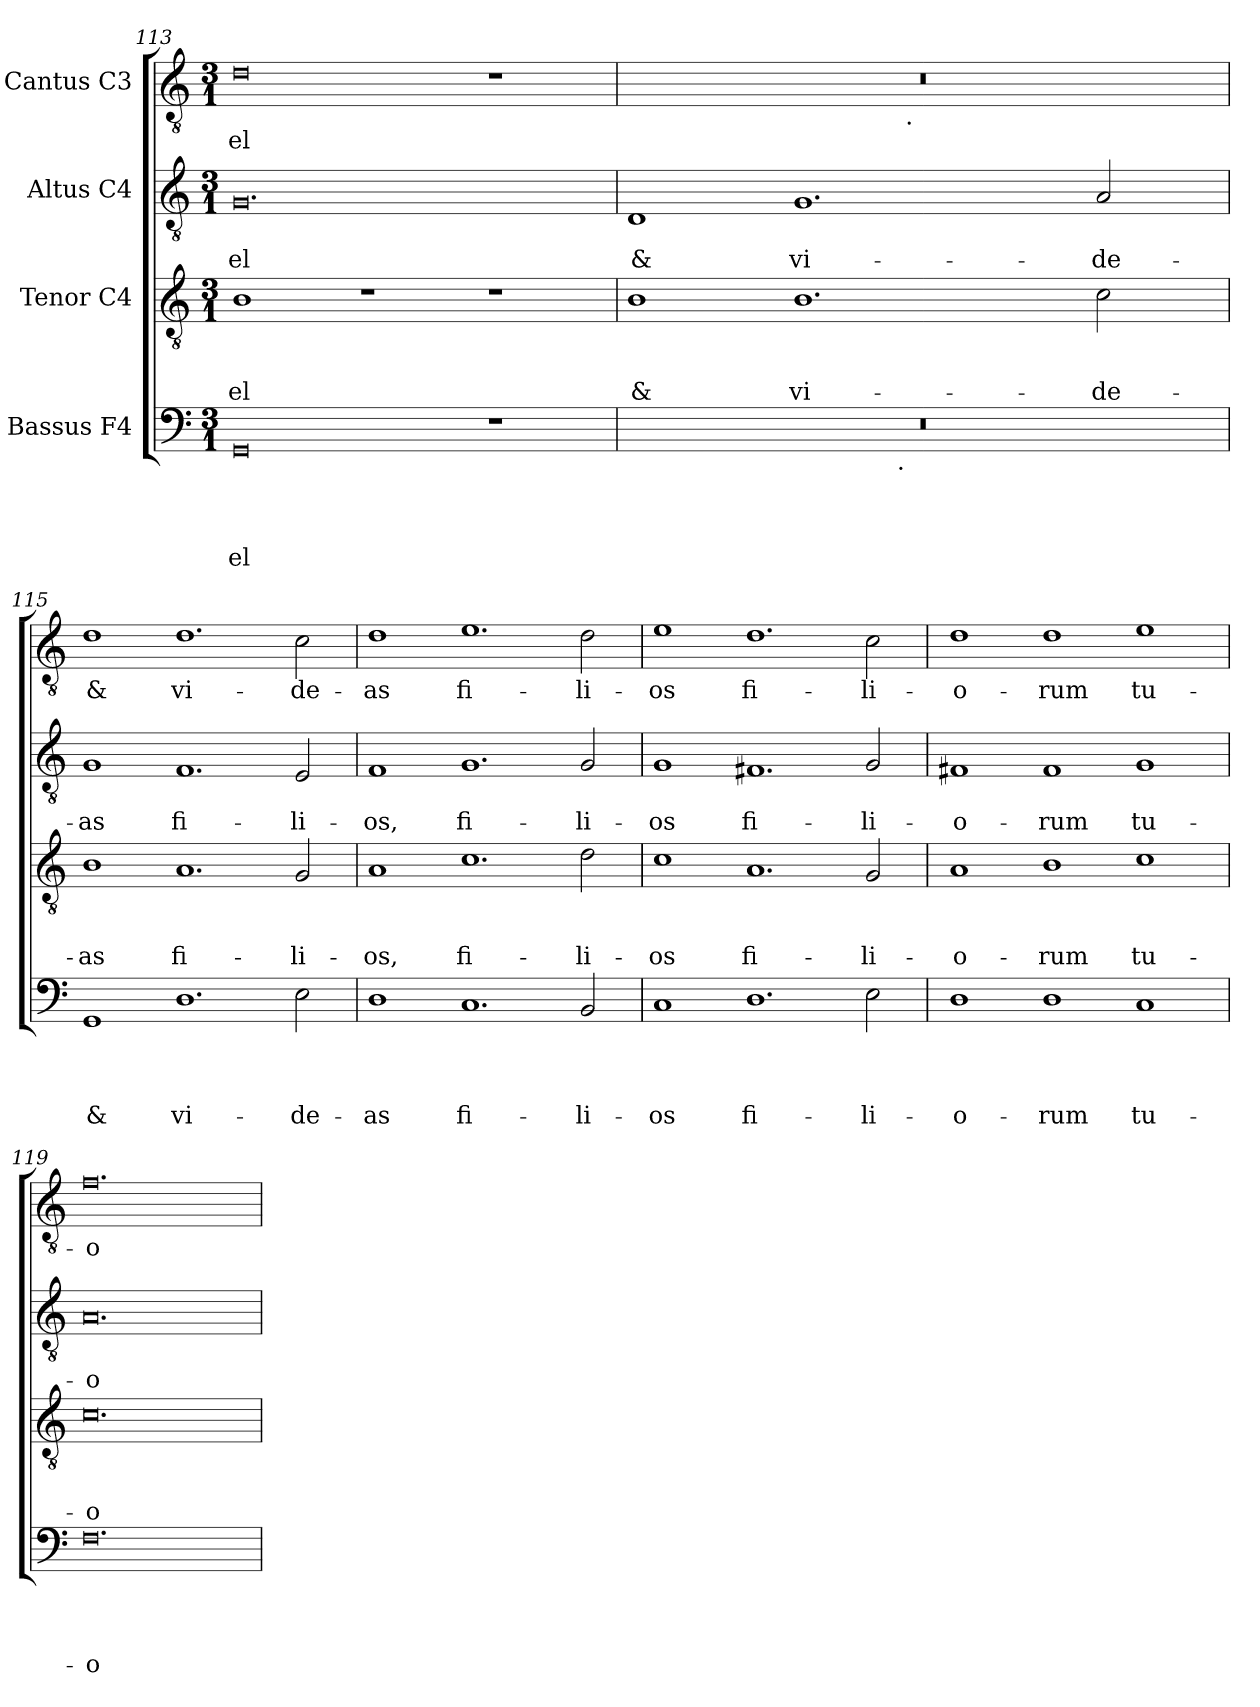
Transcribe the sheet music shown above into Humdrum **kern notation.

**kern	**text	**text	**text	**text	**kern	**text	**text	**text	**kern	**text	**text	**kern	**text
*part4	*part4	*part4	*part4	*part4	*part3	*part3	*part3	*part3	*part2	*part2	*part2	*part1	*part1
*staff4	*staff4	*staff4	*staff4	*staff4	*staff3	*staff3	*staff3	*staff3	*staff2	*staff2	*staff2	*staff1	*staff1
*I"Bassus F4	*	*	*	*	*I"Tenor C4	*	*	*	*I"Altus C4	*	*	*I"Cantus C3	*
*clefF4	*	*	*	*	*clefGv2	*	*	*	*clefGv2	*	*	*clefGv2	*
*k[]	*	*	*	*	*k[]	*	*	*	*k[]	*	*	*k[]	*
*C:	*	*	*	*	*C:	*	*	*	*C:	*	*	*C:	*
*M3/1	*	*	*	*	*M3/1	*	*	*	*M3/1	*	*	*M3/1	*
=113	=113	=113	=113	=113	=113	=113	=113	=113	=113	=113	=113	=113	=113
!	!	!	!	!LO:LY:b	!	!	!	!LO:LY:b	!	!	!LO:LY:b	!	!LO:LY:b
0GG	.	.	.	-el	1B	.	.	-el	0.G	.	-el	0d	-el
.	.	.	.	.	1r	.	.	.	.	.	.	.	.
1r	.	.	.	.	1r	.	.	.	.	.	.	1r	.
=114	=114	=114	=114	=114	=114	=114	=114	=114	=114	=114	=114	=114	=114
!	!	!	!	!	!	!	!	!LO:LY:b	!	!	!LO:LY:b	!	!
*^	*	*	*	*	*	*	*	*	*	*	*	*^	*
0.r	3%2ryy	.	.	.	.	1B	.	.	&	1D	.	&	0.r	1ryy	.
.	3%2ryy	.	.	.	.	.	.	.	.	.	.	.	.	.	.
!	!	!	!	!	!	!	!	!	!LO:LY:b	!	!	!LO:LY:b	!	!	!
.	.	.	.	.	.	1.B	.	.	vi-	1.G	.	vi-	.	4..ryy	.
.	12ryy	.	.	.	.	.	.	.	.	.	.	.	.	.	.
.	96ryy	.	.	.	.	.	.	.	.	.	.	.	.	.	.
!	!LO:TX:b:t=.	!	!	!	!	!	!	!	!	!	!	!	!	!	!
.	3%2ryy	.	.	.	.	.	.	.	.	.	.	.	.	.	.
!	!	!	!	!	!	!	!	!	!	!	!	!	!	!LO:TX:b:t=.	!
.	.	.	.	.	.	.	.	.	.	.	.	.	.	1ryy	.
.	3%2ryy	.	.	.	.	.	.	.	.	.	.	.	.	.	.
.	.	.	.	.	.	.	.	.	.	.	.	.	.	2ryy	.
!	!	!	!	!	!	!	!	!	!LO:LY:b	!	!	!LO:LY:b	!	!	!
.	.	.	.	.	.	2c\	.	.	-de-	2A/	.	-de-	.	.	.
.	6ryy	.	.	.	.	.	.	.	.	.	.	.	.	.	.
.	24..ryy	.	.	.	.	.	.	.	.	.	.	.	.	.	.
.	.	.	.	.	.	.	.	.	.	.	.	.	.	16ryy	.
!!LO:LB:g=z
=115	=115	=115	=115	=115	=115	=115	=115	=115	=115	=115	=115	=115	=115	=115	=115
!	!	!	!	!	!	!	!	!	!	!	!	!	!LO:TX:a:t=1 1 5	!	!
!	!	!	!	!	!LO:LY:b	!	!	!	!LO:LY:b	!	!	!LO:LY:b	!	!	!LO:LY:b
*v	*v	*	*	*	*	*	*	*	*	*	*	*	*v	*v	*
1GG	.	.	.	&	1B	.	.	-as	1G	.	-as	1d	&
!	!	!	!	!LO:LY:b	!	!	!	!LO:LY:b	!	!	!LO:LY:b	!	!LO:LY:b
1.D	.	.	.	vi-	1.A	.	.	fi-	1.F	.	fi-	1.d	vi-
!	!	!	!	!LO:LY:b	!	!	!	!LO:LY:b	!	!	!LO:LY:b	!	!LO:LY:b
2E\	.	.	.	-de-	2G/	.	.	-li-	2E/	.	-li-	2c\	-de-
=116	=116	=116	=116	=116	=116	=116	=116	=116	=116	=116	=116	=116	=116
!	!	!	!	!LO:LY:b	!	!	!	!LO:LY:b	!	!	!LO:LY:b	!	!LO:LY:b
1D	.	.	.	-as	1A	.	.	-os,	1F	.	-os,	1d	-as
!	!	!	!	!LO:LY:b	!	!	!	!LO:LY:b	!	!	!LO:LY:b	!	!LO:LY:b
1.C	.	.	.	fi-	1.c	.	.	fi-	1.G	.	fi-	1.e	fi-
!	!	!	!	!LO:LY:b	!	!	!	!LO:LY:b	!	!	!LO:LY:b	!	!LO:LY:b
2BB/	.	.	.	-li-	2d\	.	.	-li-	2G/	.	-li-	2d\	-li-
=117	=117	=117	=117	=117	=117	=117	=117	=117	=117	=117	=117	=117	=117
!	!	!	!	!LO:LY:b	!	!	!	!LO:LY:b	!	!	!LO:LY:b	!	!LO:LY:b
1C	.	.	.	-os	1c	.	.	-os	1G	.	-os	1e	-os
!	!	!	!	!LO:LY:b	!	!	!	!LO:LY:b	!	!	!LO:LY:b	!	!LO:LY:b
1.D	.	.	.	fi-	1.A	.	.	fi-	1.F#X	.	fi-	1.d	fi-
!	!	!	!	!LO:LY:b	!	!	!	!LO:LY:b	!	!	!LO:LY:b	!	!LO:LY:b
2E\	.	.	.	-li-	2G/	.	.	-li-	2G/	.	-li-	2c\	-li-
=118	=118	=118	=118	=118	=118	=118	=118	=118	=118	=118	=118	=118	=118
!	!	!	!	!LO:LY:b	!	!	!	!LO:LY:b	!	!	!LO:LY:b	!	!LO:LY:b
1D	.	.	.	-o-	1A	.	.	-o-	1F#X	.	-o-	1d	-o-
!	!	!	!	!LO:LY:b	!	!	!	!LO:LY:b	!	!	!LO:LY:b	!	!LO:LY:b
1D	.	.	.	-rum	1B	.	.	-rum	1F#	.	-rum	1d	-rum
!	!	!	!	!LO:LY:b	!	!	!	!LO:LY:b	!	!	!LO:LY:b	!	!LO:LY:b
1C	.	.	.	tu-	1c	.	.	tu-	1G	.	tu-	1e	tu-
=119	=119	=119	=119	=119	=119	=119	=119	=119	=119	=119	=119	=119	=119
!	!	!	!	!LO:LY:b	!	!	!	!LO:LY:b	!	!	!LO:LY:b	!	!LO:LY:b
0.F	.	.	.	-o-	0.c	.	.	-o-	0.A	.	-o-	0.f	-o-
=	=	=	=	=	=	=	=	=	=	=	=	=	=
*-	*-	*-	*-	*-	*-	*-	*-	*-	*-	*-	*-	*-	*-
